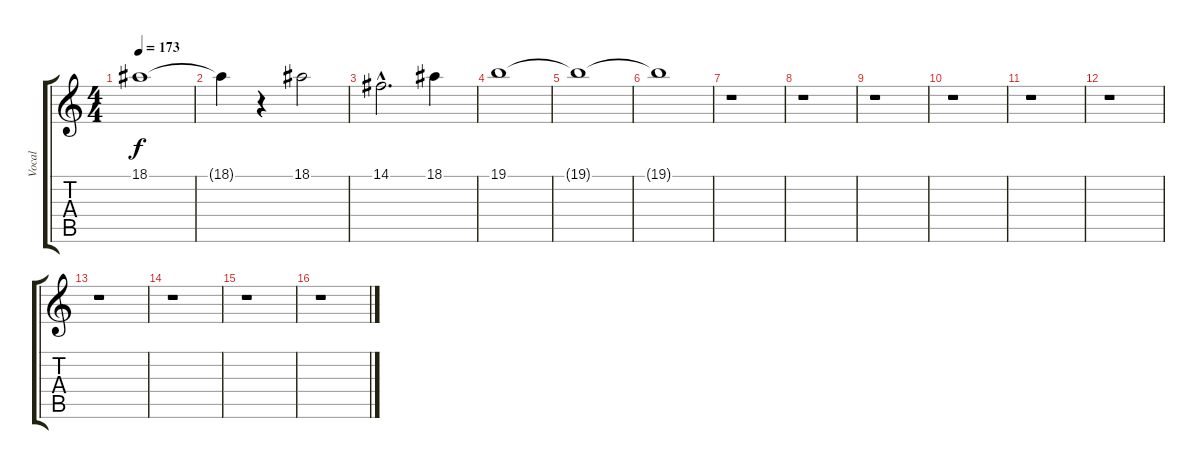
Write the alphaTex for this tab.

\track ("Vocal" "Vocal") {instrument synthstrings1}
\staff {score tabs}
\tuning (E4 B3 G3 D3 A2 E2) {hide}
\ts (4 4)
\tempo 173
\clef g2
\ks c
18.1{t}.1{dy f} |
18.1{t}.4 r.4 18.1.2 |
14.1{hac}.2{d} 18.1.4 |
19.1.1 |
19.1{t}.1 |
19.1{t}.1 |
r.1 |
r.1 |
r.1 |
r.1 |
r.1 |
r.1 |
r.1 |
r.1 |
r.1 |
r.1
